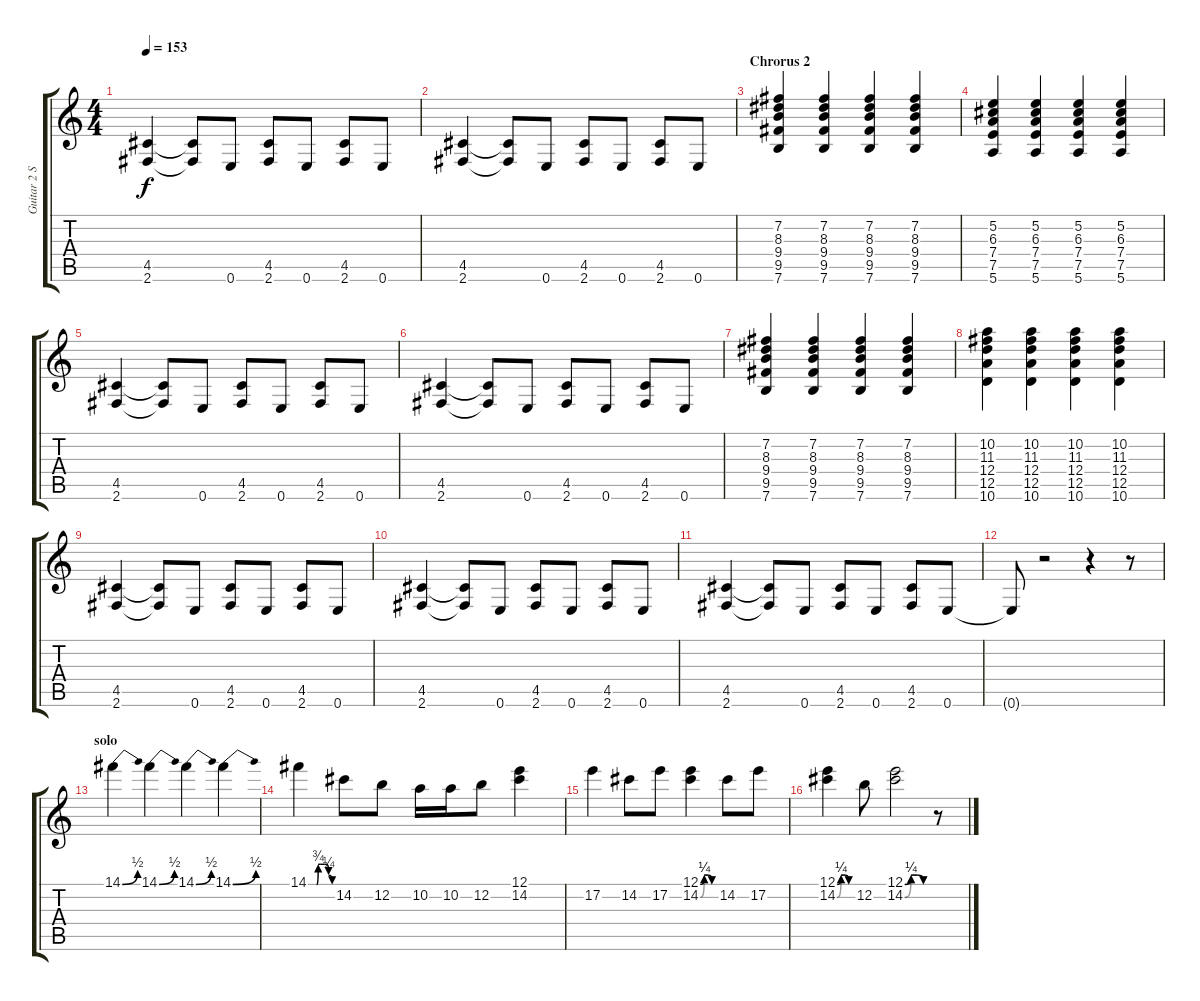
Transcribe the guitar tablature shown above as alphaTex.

\track ("Guitar 2 Sat" "Guitar 2 S") {instrument distortionguitar}
\staff {score tabs}
\tuning (E4 B3 G3 D3 A2 E2) {hide}
\ts (4 4)
\tempo 153
\clef g2
\ks c
(4.5 2.6).4{dy f} (4.5{t} 2.6{t}).8 0.6.8 (4.5 2.6).8 0.6.8 (4.5 2.6).8 0.6.8 |
(4.5 2.6).4 (4.5{t} 2.6{t}).8 0.6.8 (4.5 2.6).8 0.6.8 (4.5 2.6).8 0.6.8 |
\section ("" "Chrorus 2")
(7.2 8.3 9.4 9.5 7.6).4 (7.2 8.3 9.4 9.5 7.6).4 (7.2 8.3 9.4 9.5 7.6).4 (7.2 8.3 9.4 9.5 7.6).4 |
(5.2 6.3 7.4 7.5 5.6).4 (5.2 6.3 7.4 7.5 5.6).4 (5.2 6.3 7.4 7.5 5.6).4 (5.2 6.3 7.4 7.5 5.6).4 |
(4.5 2.6).4 (4.5{t} 2.6{t}).8 0.6.8 (4.5 2.6).8 0.6.8 (4.5 2.6).8 0.6.8 |
(4.5 2.6).4 (4.5{t} 2.6{t}).8 0.6.8 (4.5 2.6).8 0.6.8 (4.5 2.6).8 0.6.8 |
(7.2 8.3 9.4 9.5 7.6).4 (7.2 8.3 9.4 9.5 7.6).4 (7.2 8.3 9.4 9.5 7.6).4 (7.2 8.3 9.4 9.5 7.6).4 |
(10.2 11.3 12.4 12.5 10.6).4 (10.2 11.3 12.4 12.5 10.6).4 (10.2 11.3 12.4 12.5 10.6).4 (10.2 11.3 12.4 12.5 10.6).4 |
(4.5 2.6).4 (4.5{t} 2.6{t}).8 0.6.8 (4.5 2.6).8 0.6.8 (4.5 2.6).8 0.6.8 |
(4.5 2.6).4 (4.5{t} 2.6{t}).8 0.6.8 (4.5 2.6).8 0.6.8 (4.5 2.6).8 0.6.8 |
(4.5 2.6).4 (4.5{t} 2.6{t}).8 0.6.8 (4.5 2.6).8 0.6.8 (4.5 2.6).8 0.6.8 |
0.6{t}.8 r.2 r.4 r.8 |
\section ("" "solo")
14.1{be (bend 0 0 60 2)}.4 14.1{be (bend 0 0 60 2)}.4 14.1{be (bend 0 0 60 2)}.4 14.1{be (bend 0 0 60 2)}.4 |
14.1{be (custom 0 0 16 0 21 0 25 3 30 3 40 3 45 3 51 1 60 0)}.4 14.2.8 12.2.8 10.2.16 10.2.16 12.2.8 (12.1 14.2).4 |
17.2.4 14.2.8 17.2.8 (12.1{be (custom 0 0 15 1 30 1 45 0 60 0)} 14.2{be (custom 0 0 15 1 30 1 45 0 60 0)}).4 14.2.8 17.2.8 |
(12.1{be (custom 0 0 15 1 30 1 45 0 60 0)} 14.2{be (custom 0 0 15 1 30 1 45 0 60 0)}).4 12.2.8 (12.1{be (custom 0 0 15 1 30 1 45 0 60 0)} 14.2{be (custom 0 0 15 1 30 1 45 0 60 0)}).2 r.8
